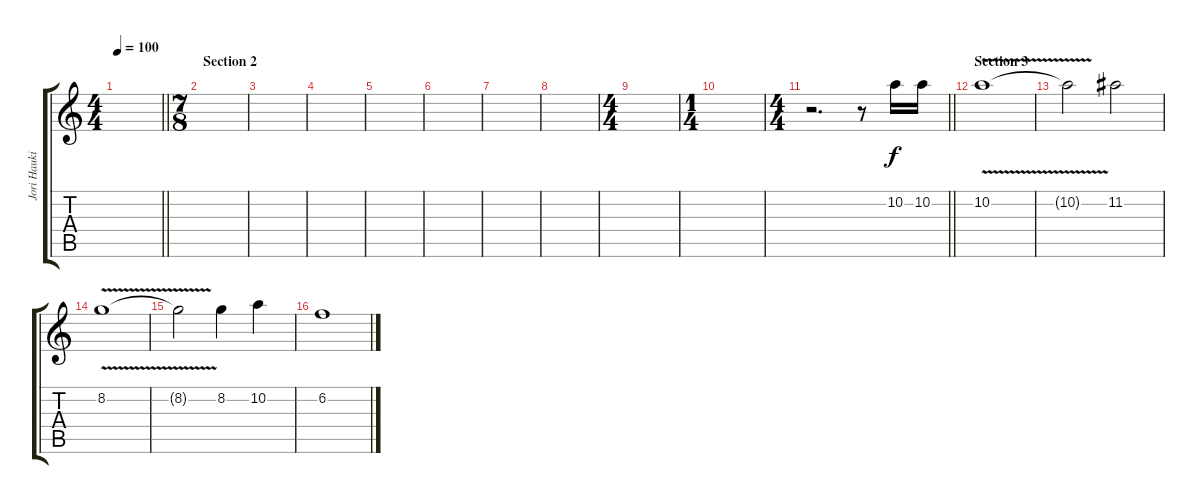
\track ("Jori Haukio (lead guitar) " "Jori Hauki") {instrument overdrivenguitar}
\staff {score tabs}
\tuning (E4 B3 G3 D3 A2 E2) {hide}
\ts (4 4)
\tempo 100
\clef g2
\barLineRight lightlight
\ks aminor
|
\ts (7 8)
\section ("" "Section 2")
|
|
|
|
|
|
|
\ts (4 4)
|
\ts (1 4)
|
\ts (4 4)
\barLineRight lightlight
r.2{d} r.8 10.2.16 10.2.16 |
\section ("" "Section 3")
10.2{v}.1 |
10.2{t}.2 11.2.2 |
8.2{v}.1 |
8.2{t}.2 8.2.4 10.2.4 |
6.2.1
